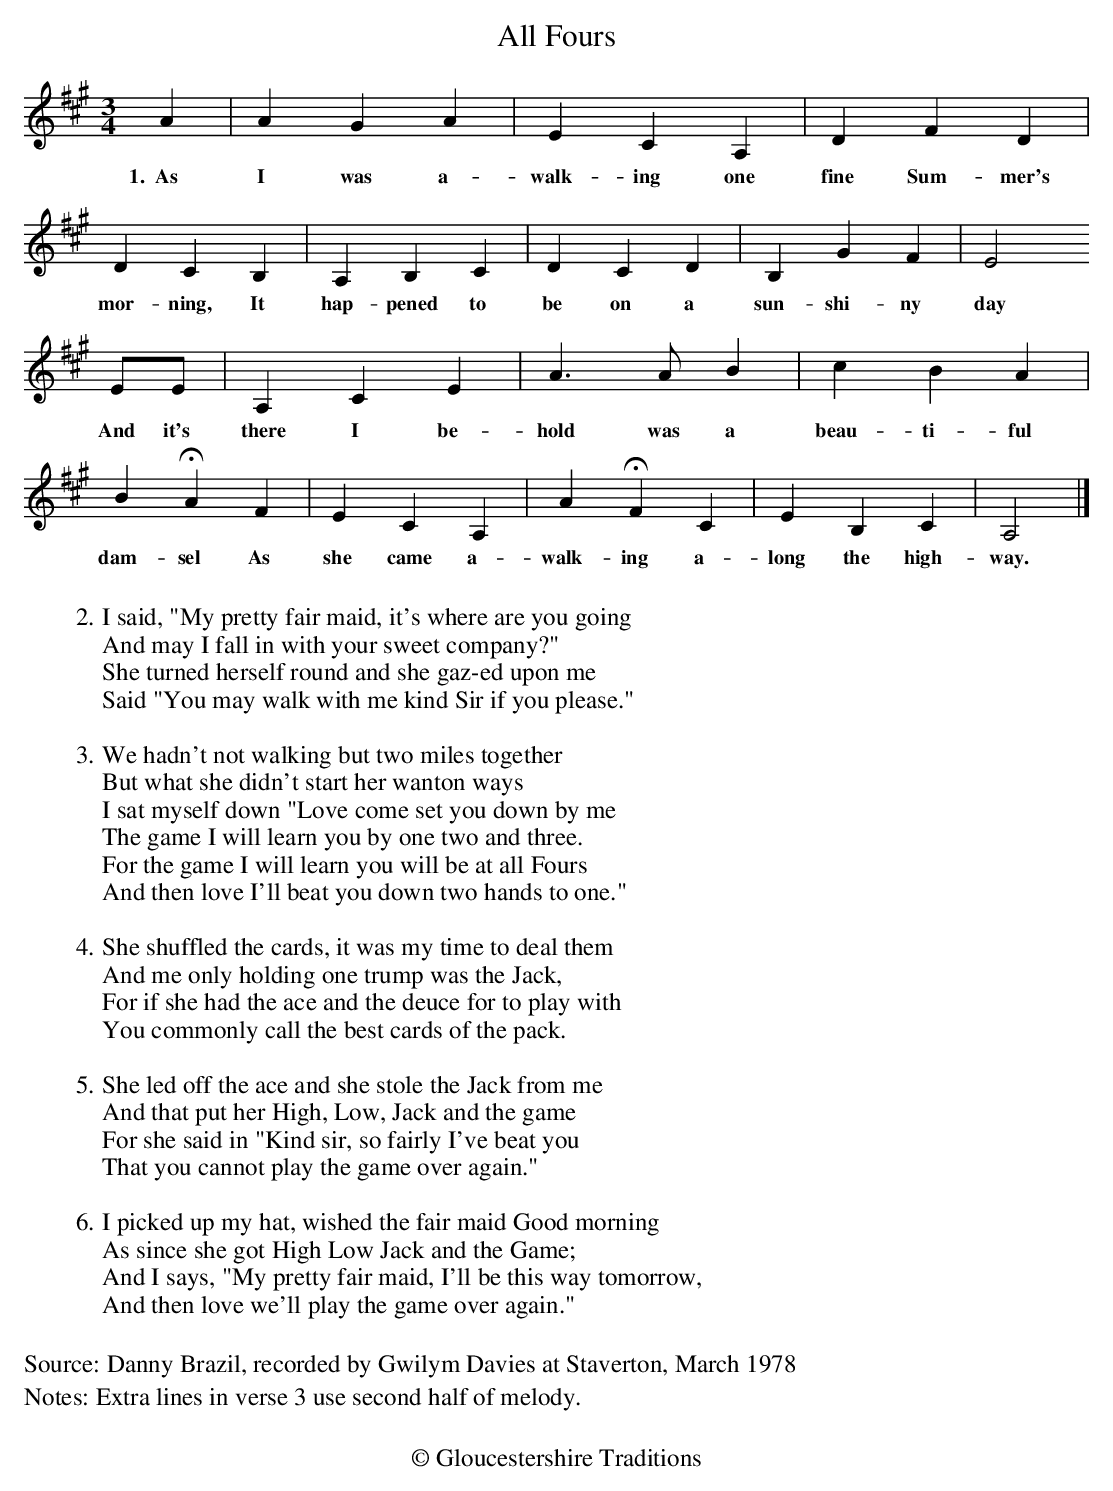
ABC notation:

X:1
T:All Fours
M:3/4
L:1/4
K:Amaj
A | AGA | ECA, | DFD | DCB, | A,B,C | DCD | B,GF | E2
w:1.~~As I was a-walk-ing one fine Sum-mer's mor-ning, It hap-pened to be on a sun-shi-ny day
E/2E/2 | A,CE | A3/2A/2B | cBA | BHAF | ECA, | AHFC | EB,C | A,2|]
w:And it's there I be-hold was a beau-ti-ful dam-sel As she came a-walk-ing a-long the high-way.
W:
W:2.I said, "My pretty fair maid, it's where are you going
W:And may I fall in with your sweet company?"
W:She turned herself round and she gaz-ed upon me
W:Said "You may walk with me kind Sir if you please."
W:
W:3.We hadn't not walking but two miles together
W:But what she didn't start her wanton ways
W:I sat myself down "Love come set you down by me
W:The game I will learn you by one two and three.
W:For the game I will learn you will be at all Fours
W:And then love I'll beat you down two hands to one."
W:
W:4.She shuffled the cards, it was my time to deal them
W:And me only holding one trump was the Jack,
W:For if she had the ace and the deuce for to play with
W:You commonly call the best cards of the pack.
W:
W:5.She led off the ace and she stole the Jack from me
W:And that put her High, Low, Jack and the game
W:For she said in "Kind sir, so fairly I've beat you
W:That you cannot play the game over again."
W:
W:6.I picked up my hat, wished the fair maid Good morning
W:As since she got High Low Jack and the Game;
W:And I says, "My pretty fair maid, I'll be this way tomorrow,
W:And then love we'll play the game over again."
W:
